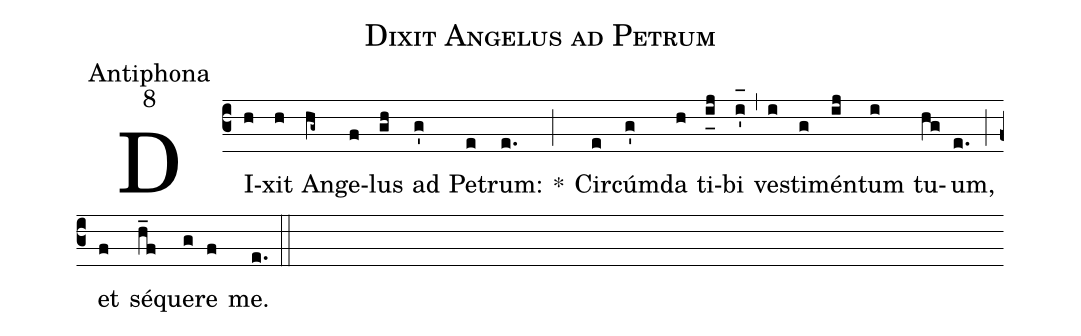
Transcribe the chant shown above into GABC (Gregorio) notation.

name:Dixit Angelus ad Petrum;
office-part:Antiphona;
mode:8;
%%
(c3) DI(h)xit(h) An(hg~)ge(f)lus(gh) ad(g') Pe(e)trum:(e.) *(;) Cir(e)cúm(g')da(h) ti(i_[uh:l]j)bi(i'_[oh:h]) (,) ve(i)sti(g)mén(ij)tum(i) tu(hg)um,(e.) (;) et(f) sé(h_f)que(g)re(f) me.(e.) (::)

%<eu>E(h) u(h) o(f) u(h) a(i) e.</eu>(h.) (::)
